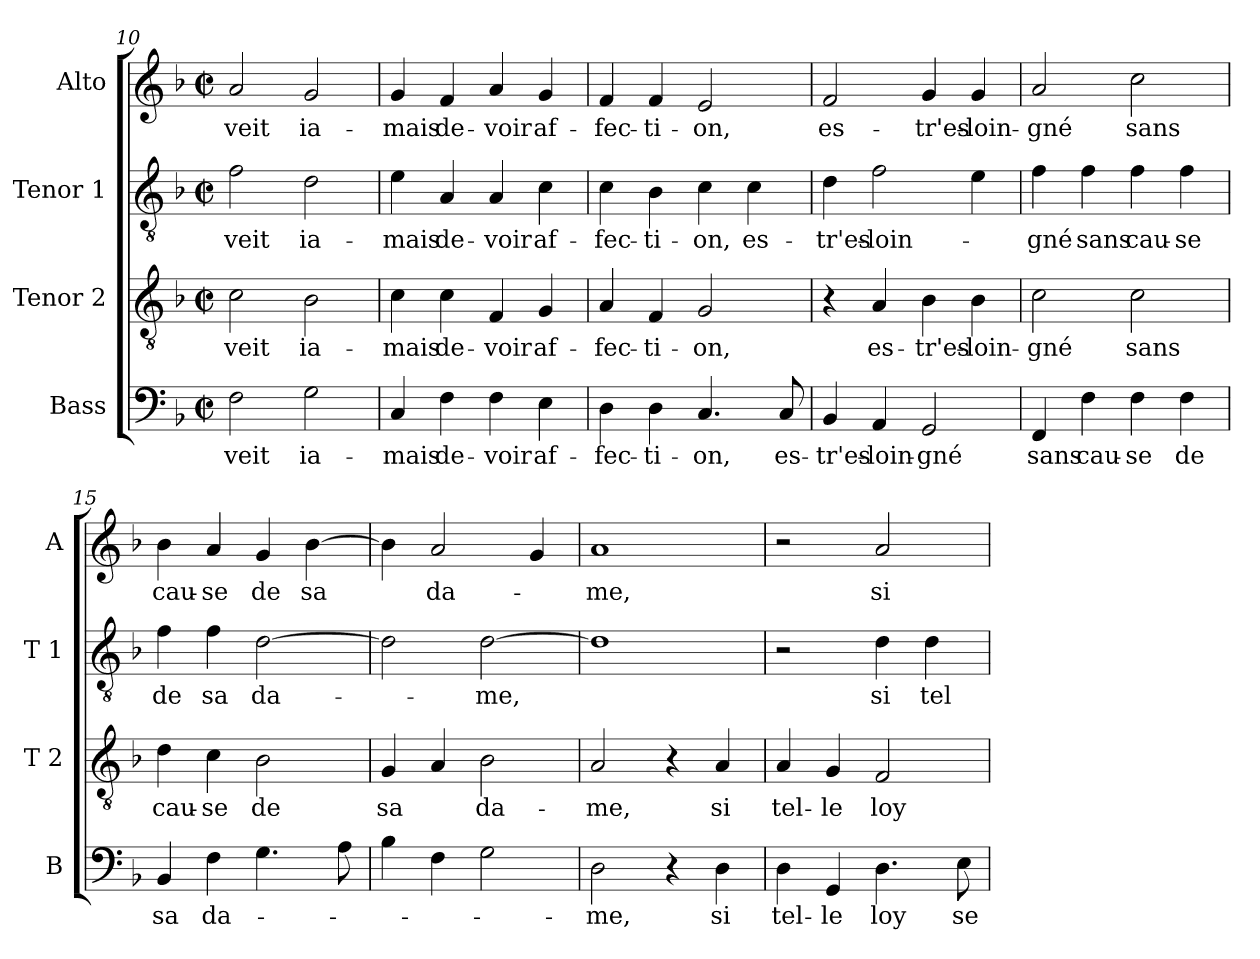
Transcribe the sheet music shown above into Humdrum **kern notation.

**kern	**text	**kern	**text	**kern	**text	**kern	**text
*part4	*part4	*part3	*part3	*part2	*part2	*part1	*part1
*staff4	*staff4	*staff3	*staff3	*staff2	*staff2	*staff1	*staff1
*I"Bass	*	*I"Tenor 2	*	*I"Tenor 1	*	*I"Alto	*
*I'B	*	*I'T 2	*	*I'T 1	*	*I'A	*
*clefF4	*	*clefGv2	*	*clefGv2	*	*clefG2	*
*k[b-]	*	*k[b-]	*	*k[b-]	*	*k[b-]	*
*F:	*	*F:	*	*F:	*	*F:	*
*M2/2	*	*M2/2	*	*M2/2	*	*M2/2	*
*met(c|)	*	*met(c|)	*	*met(c|)	*	*met(c|)	*
=10	=10	=10	=10	=10	=10	=10	=10
!	!LO:LY:b	!	!LO:LY:b	!	!LO:LY:b	!	!LO:LY:b
2F\	veit	2c\	veit	2f\	veit	2a/	veit
!	!LO:LY:b	!	!LO:LY:b	!	!LO:LY:b	!	!LO:LY:b
2G\	ia-	2B-\	ia-	2d\	ia-	2g/	ia-
!!LO:PB:g=z
=11	=11	=11	=11	=11	=11	=11	=11
!	!LO:LY:b	!	!LO:LY:b	!	!LO:LY:b	!	!LO:LY:b
4C/	-mais	4c\	-mais	4e\	-mais	4g/	-mais
!	!LO:LY:b	!	!LO:LY:b	!	!LO:LY:b	!	!LO:LY:b
4F\	de-	4c\	de-	4A/	de-	4f/	de-
!	!LO:LY:b	!	!LO:LY:b	!	!LO:LY:b	!	!LO:LY:b
4F\	-voir	4F/	-voir	4A/	-voir	4a/	-voir
!	!LO:LY:b	!	!LO:LY:b	!	!LO:LY:b	!	!LO:LY:b
4E\	af-	4G/	af-	4c\	af-	4g/	af-
=12	=12	=12	=12	=12	=12	=12	=12
!	!LO:LY:b	!	!LO:LY:b	!	!LO:LY:b	!	!LO:LY:b
4D\	-fec-	4A/	-fec-	4c\	-fec-	4f/	-fec-
!	!LO:LY:b	!	!LO:LY:b	!	!LO:LY:b	!	!LO:LY:b
4D\	-ti-	4F/	-ti-	4B-\	-ti-	4f/	-ti-
!	!LO:LY:b	!	!LO:LY:b	!	!LO:LY:b	!	!LO:LY:b
4.C/	-on,	2G/	-on,	4c\	-on,	2e/	-on,
!	!	!	!	!	!LO:LY:b	!	!
.	.	.	.	4c\	es-	.	.
!	!LO:LY:b	!	!	!	!	!	!
8C/	es-	.	.	.	.	.	.
=13	=13	=13	=13	=13	=13	=13	=13
!	!LO:LY:b	!	!	!	!LO:LY:b	!	!LO:LY:b
4BB-/	-tr'es-	4r	.	4d\	-tr'es-	2f/	es-
!	!LO:LY:b	!	!LO:LY:b	!	!LO:LY:b	!	!
4AA/	-loin-	4A/	es-	2f\	-loin-	.	.
!	!LO:LY:b	!	!LO:LY:b	!	!	!	!LO:LY:b
2GG/	-gné	4B-\	-tr'es-	.	.	4g/	-tr'es-
!	!	!	!LO:LY:b	!	!	!	!LO:LY:b
.	.	4B-\	-loin-	4e\	.	4g/	-loin-
=14	=14	=14	=14	=14	=14	=14	=14
!	!LO:LY:b	!	!LO:LY:b	!	!LO:LY:b	!	!LO:LY:b
4FF/	sans	2c\	-gné	4f\	-gné	2a/	-gné
!	!LO:LY:b	!	!	!	!LO:LY:b	!	!
4F\	cau-	.	.	4f\	sans	.	.
!	!LO:LY:b	!	!LO:LY:b	!	!LO:LY:b	!	!LO:LY:b
4F\	-se	2c\	sans	4f\	cau-	2cc\	sans
!	!LO:LY:b	!	!	!	!LO:LY:b	!	!
4F\	de	.	.	4f\	-se	.	.
=15	=15	=15	=15	=15	=15	=15	=15
!	!LO:LY:b	!	!LO:LY:b	!	!LO:LY:b	!	!LO:LY:b
4BB-/	sa	4d\	cau-	4f\	de	4b-\	cau-
!	!LO:LY:b	!	!LO:LY:b	!	!LO:LY:b	!	!LO:LY:b
4F\	da-	4c\	-se	4f\	sa	4a/	-se
!	!	!	!LO:LY:b	!	!LO:LY:b	!	!LO:LY:b
4.G\	.	2B-\	de	[2d\	da-	4g/	de
!	!	!	!	!	!	!	!LO:LY:b
.	.	.	.	.	.	[4b-\	sa
8A\	.	.	.	.	.	.	.
!!LO:LB:g=z
=16	=16	=16	=16	=16	=16	=16	=16
!	!	!	!LO:LY:b	!	!	!	!
4B-\	.	4G/	sa	2d\]	.	4b-\]	.
!	!	!	!	!	!	!	!LO:LY:b
4F\	.	4A/	.	.	.	2a/	da-
!	!	!	!LO:LY:b	!	!LO:LY:b	!	!
2G\	.	2B-\	da-	[2d\	-me,	.	.
.	.	.	.	.	.	4g/	.
=17	=17	=17	=17	=17	=17	=17	=17
!	!LO:LY:b	!	!LO:LY:b	!	!	!	!LO:LY:b
2D\	-me,	2A/	-me,	1d]	.	1a	-me,
4r	.	4r	.	.	.	.	.
!	!LO:LY:b	!	!LO:LY:b	!	!	!	!
4D\	si	4A/	si	.	.	.	.
=18	=18	=18	=18	=18	=18	=18	=18
!	!LO:LY:b	!	!LO:LY:b	!	!	!	!
4D\	tel-	4A/	tel-	2r	.	2r	.
!	!LO:LY:b	!	!LO:LY:b	!	!	!	!
4GG/	-le	4G/	-le	.	.	.	.
!	!LO:LY:b	!	!LO:LY:b	!	!LO:LY:b	!	!LO:LY:b
4.D\	loy	2F/	loy	4d\	si	2a/	si
!	!	!	!	!	!LO:LY:b	!	!
.	.	.	.	4d\	tel-	.	.
!	!LO:LY:b	!	!	!	!	!	!
8E\	se	.	.	.	.	.	.
=	=	=	=	=	=	=	=
*-	*-	*-	*-	*-	*-	*-	*-
